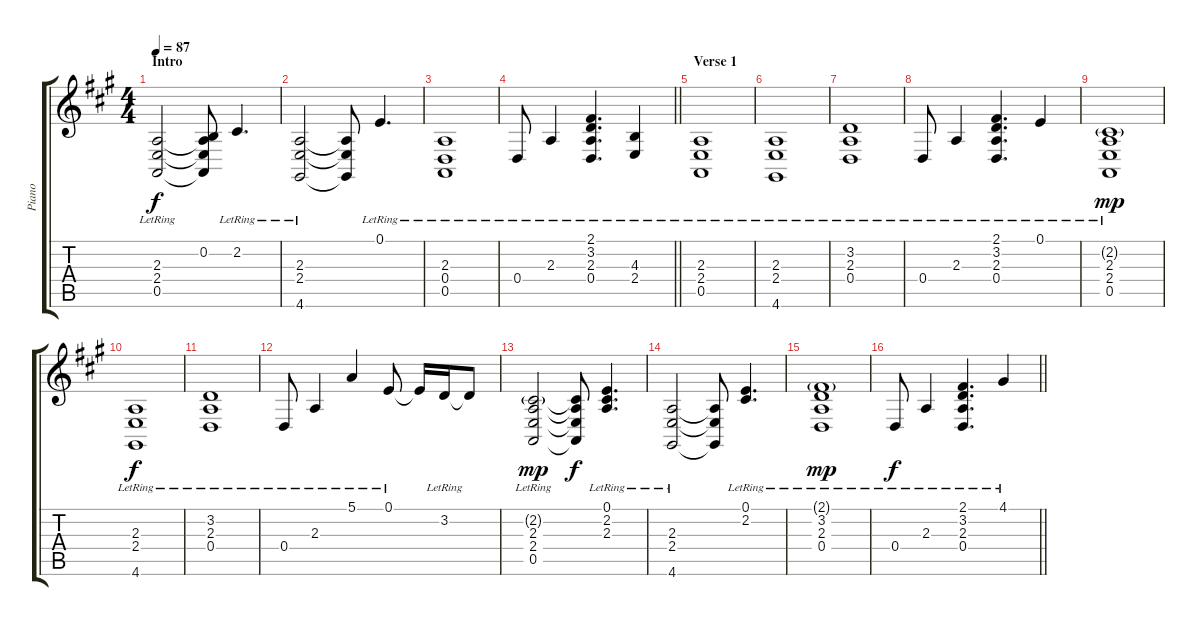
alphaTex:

\track ("Piano" "Piano") {instrument brightacousticpiano}
\staff {score tabs}
\tuning (E4 B3 G3 D3 A2 E2) {hide}
\ts (4 4)
\section ("" "Intro")
\tempo 87
\clef g2
\ks a
(2.3{lr} 2.4{lr} 0.5{lr}).2{dy f instrument brightacousticpiano} (0.2 2.3{t} 2.4{t} 0.5{t}).8 2.2{lr}.4{d} |
(2.3{lr} 2.4{lr} 4.6{lr}).2 (2.3{t} 2.4{t} 4.6{t}).8 0.1{lr}.4{d} |
(2.3{lr} 0.4{lr} 0.5{lr}).1 |
\barLineRight lightlight
0.4{lr}.8 2.3{lr}.4 (2.1{lr} 3.2{lr} 2.3{lr} 0.4{lr}).4{d} (4.3{lr} 2.4{lr}).4 |
\section ("" "Verse 1")
(2.3{lr} 2.4{lr} 0.5{lr}).1 |
(2.3{lr} 2.4{lr} 4.6{lr}).1 |
(3.2{lr} 2.3{lr} 0.4{lr}).1 |
0.4{lr}.8 2.3{lr}.4 (2.1{lr} 3.2{lr} 2.3{lr} 0.4{lr}).4{d} 0.1{lr}.4 |
(2.2{g lr} 2.3{lr} 2.4{lr} 0.5{lr}).1{dy mp} |
(2.3{lr} 2.4{lr} 4.6{lr}).1{dy f} |
(3.2{lr} 2.3{lr} 0.4{lr}).1 |
0.4{lr}.8 2.3{lr}.4 5.1{lr}.4 0.1{lr}.8 0.1{t}.16 3.2{lr}.16 3.2{t}.8 |
(2.2{g lr} 2.3{lr} 2.4{lr} 0.5{lr}).2{dy mp} (2.2{t} 2.3{t} 2.4{t} 0.5{t}).8{dy f} (0.1{lr} 2.2{lr} 2.3{lr}).4{d} |
(2.3{lr} 2.4{lr} 4.6{lr}).2 (2.3{t} 2.4{t} 4.6{t}).8 (0.1{lr} 2.2{lr}).4{d} |
(2.1{g lr} 3.2{lr} 2.3{lr} 0.4{lr}).1{dy mp} |
\barLineRight lightlight
0.4{lr}.8{dy f} 2.3{lr}.4 (2.1{lr} 3.2{lr} 2.3{lr} 0.4{lr}).4{d} 4.1{lr}.4
